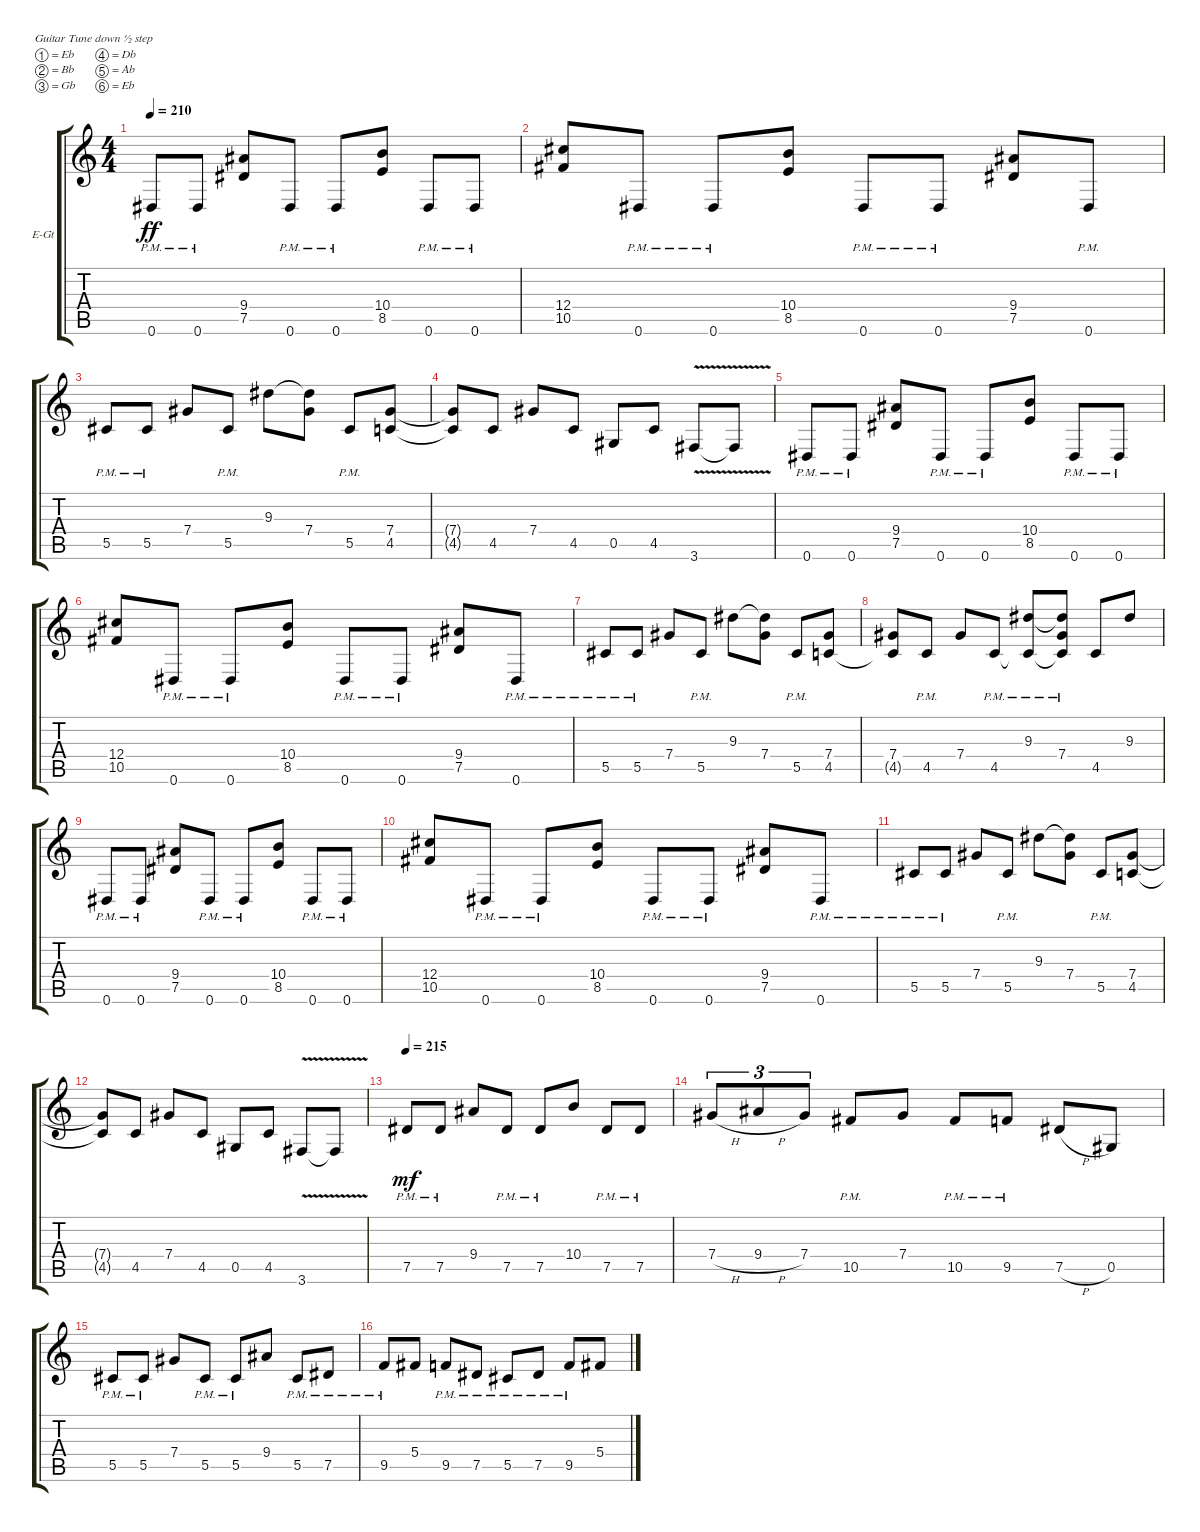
\bracketExtendMode groupsimilarinstruments
\firstSystemTrackNameOrientation horizontal
\otherSystemsTrackNameOrientation horizontal
\track ("right" "E-Gt") {instrument distortionguitar}
\staff {score tabs}
\tuning (Eb4 Bb3 Gb3 Db3 Ab2 Eb2)
\ts (4 4)
\tempo 210
\clef g2
\ks c
0.6{pm}.8{dy ff} 0.6{pm}.8 (7.5 9.4).8 0.6{pm}.8 0.6{pm}.8 (8.5 10.4).8 0.6{pm}.8 0.6{pm}.8 |
(10.5 12.4).8 0.6{pm}.8 0.6{pm}.8 (8.5 10.4).8 0.6{pm}.8 0.6{pm}.8 (7.5 9.4).8 0.6{pm}.8 |
5.5{pm}.8 5.5{pm}.8 7.4.8 5.5{pm}.8 9.3.8 (7.4 9.3{t}).8 5.5{pm}.8 (4.5 7.4).8 |
(4.5{t} 7.4{t}).8 4.5.8 7.4.8 4.5.8 0.5.8 4.5.8 3.6{v}.8 3.6{v t}.8 |
0.6{pm}.8 0.6{pm}.8 (7.5 9.4).8 0.6{pm}.8 0.6{pm}.8 (8.5 10.4).8 0.6{pm}.8 0.6{pm}.8 |
(10.5 12.4).8 0.6{pm}.8 0.6{pm}.8 (8.5 10.4).8 0.6{pm}.8 0.6{pm}.8 (7.5 9.4).8 0.6{pm}.8 |
5.5{pm}.8 5.5{pm}.8 7.4.8 5.5{pm}.8 9.3.8 (7.4 9.3{t}).8 5.5{pm}.8 (4.5 7.4).8 |
(7.4 4.5{t}).8 4.5{pm}.8 7.4.8 4.5{pm}.8 (9.3 4.5{pm t}).8 (7.4 9.3{t} 4.5{pm t}).8 4.5.8 9.3.8 |
0.6{pm}.8 0.6{pm}.8 (7.5 9.4).8 0.6{pm}.8 0.6{pm}.8 (8.5 10.4).8 0.6{pm}.8 0.6{pm}.8 |
(10.5 12.4).8 0.6{pm}.8 0.6{pm}.8 (8.5 10.4).8 0.6{pm}.8 0.6{pm}.8 (7.5 9.4).8 0.6{pm}.8 |
5.5{pm}.8 5.5{pm}.8 7.4.8 5.5{pm}.8 9.3.8 (7.4 9.3{t}).8 5.5{pm}.8 (4.5 7.4).8 |
(4.5{t} 7.4{t}).8 4.5.8 7.4.8 4.5.8 0.5.8 4.5.8 3.6{v}.8 3.6{v t}.8 |
\tempo 215
7.5{pm}.8{dy mf} 7.5{pm}.8 9.4.8 7.5{pm}.8 7.5{pm}.8 10.4.8 7.5{pm}.8 7.5{pm}.8 |
7.4{h}.8{tu (3 2)} 9.4{h}.8{tu (3 2)} 7.4.8{tu (3 2)} 10.5{pm}.8 7.4.8 10.5{pm}.8 9.5{pm}.8 7.5{h}.8 0.5.8 |
5.5{pm}.8 5.5{pm}.8 7.4.8 5.5{pm}.8 5.5{pm}.8 9.4.8 5.5{pm}.8 7.5{pm}.8 |
9.5{pm}.8 5.4.8 9.5{pm}.8 7.5{pm}.8 5.5{pm}.8 7.5{pm}.8 9.5{pm}.8 5.4.8
